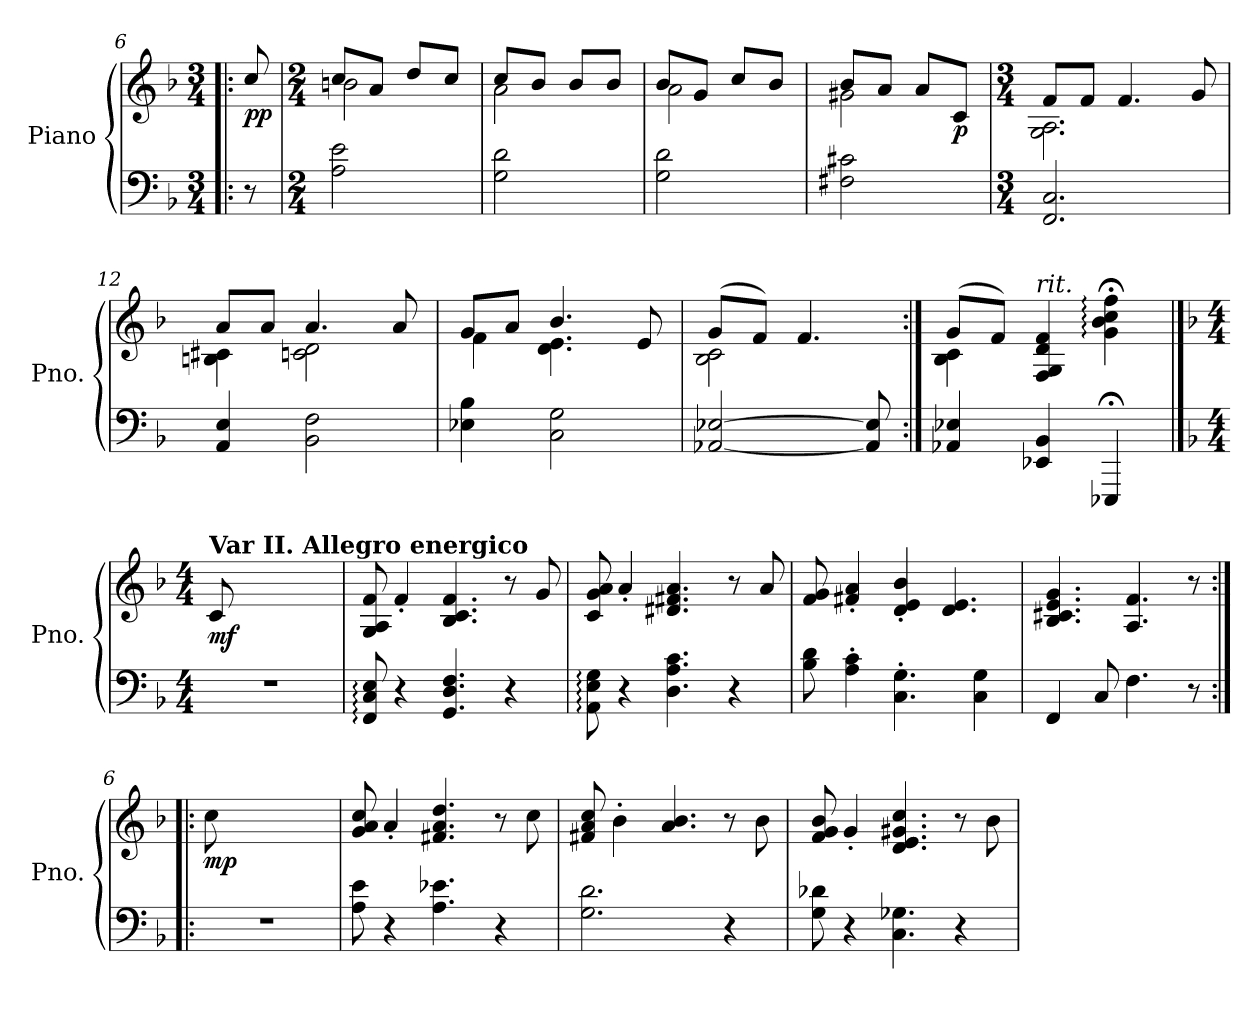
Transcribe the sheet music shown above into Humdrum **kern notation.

**kern	**kern	**dynam
*part1	*part1	*part1
*staff2	*staff1	*staff1/2
*I"Piano	*	*
*I'Pno.	*	*
*clefF4	*clefG2	*
*k[b-]	*k[b-]	*
*M3/4	*M3/4	*
=6!|:	=6!|:	=6!|:
!	!	!LO:DY:b
8r	8cc/	pp
=7	=7	=7
*M2/4	*M2/4	*
*	*^	*
2A\ 2e\	8cc/L	2bn\	.
.	8a/J	.	.
.	8dd/L	.	.
.	8cc/J	.	.
=8	=8	=8	=8
2G\ 2d\	8cc/L	2a\	.
.	8b-/J	.	.
.	8b-/L	.	.
.	8b-/J	.	.
=9	=9	=9	=9
2G\ 2d\	8b-/L	2a\	.
.	8g/J	.	.
.	8cc/L	.	.
.	8b-/J	.	.
!!LO:LB:g=z	!!
=10	=10	=10	=10
2F#X\ 2c#X\	8b-/L	2g#X\	.
.	8a/J	.	.
.	8a/L	.	.
!	!	!	!LO:DY:b
.	8c/J	.	p
=11	=11	=11	=11
*M3/4	*M3/4	*	*
2.FF/ 2.C/	8f/L	2.G\ 2.A\	.
.	8f/J	.	.
.	4.f/	.	.
.	8g/	.	.
=12	=12	=12	=12
4AA/ 4E/	8a/L	4Bn\ 4c#X\	.
.	8a/J	.	.
2BB-\ 2F\	4.a/	2cn\ 2d\	.
.	8a/	.	.
=13	=13	=13	=13
4E-X\ 4B-\	8g/L	4f\	.
.	8a/J	.	.
2C\ 2G\	4.b-/	4.d\ 4.e\	.
.	8e/	8ryy	.
=14	=14	=14	=14
[2AA-X/ [2E-X/	(>8g/L	2B-\ 2c\	.
.	8f/J)	.	.
.	4.f/	.	.
8AA-/] 8E-/]	.	8ryy	.
=15:|!	=15:|!	=15:|!	=15:|!
4AA-X/ 4E-X/	(>8g/L	4B-\ 4c\	.
.	8f/J)	.	.
!	!LO:TX:a:i:t=rit.	!	!
4EE-X/ 4BB-/	4F/ 4G/ 4d/ 4f/	2ryy	.
4EEE-X;/	4g\;<: 4b-\;<: 4cc\;<: 4ff\;<:	.	.
*	*v	*v	*
!!LO:PB:g=z
==1	==1	==1
*k[b-]	*k[b-]	*
*M4/4	*M4/4	*
*	*MM180	*
!	!LO:TX:a:B:t=Var II.  Allegro energico	!
!	!	!LO:DY:b
1r	8c/	mf
.	2..ryy	.
=2	=2	=2
8FF/: 8C/: 8E/:	8G/ 8A/ 8f/	.
4r	4f'/	.
4.GG/ 4.D/ 4.F/	4.B-/ 4.c/ 4.f/	.
4r	8r	.
.	8g/	.
=3	=3	=3
8AA\: 8E\: 8G\:	8c/ 8g/ 8a/	.
4r	4a'/	.
4.D\ 4.A\ 4.c\	4.d#X/ 4.f#X/ 4.a/	.
4r	8r	.
.	8a/	.
=4	=4	=4
8B-\ 8d\	8f/ 8g/	.
4A\' 4c\'	4f#X/' 4a/'	.
4.C\' 4.G\'	4d/' 4e/' 4b-/'	.
.	4.d/ 4.e/	.
4C\ 4G\	.	.
=5	=5	=5
4FF/	4.B-/ 4.c#X/ 4.e/ 4.g/	.
8C/	.	.
4.F\	4.A/ 4.f/	.
8r	8r	.
=6:|!|:	=6:|!|:	=6:|!|:
!	!	!LO:DY:b
1r	8cc\	mp
.	2..ryy	.
=7	=7	=7
8A\ 8e\	8g/ 8a/ 8cc/	.
4r	4a'/	.
4.A\ 4.e-X\	4.f#X/ 4.a/ 4.dd/	.
4r	8r	.
.	8cc\	.
!!LO:LB:g=z
=8	=8	=8
2.G\ 2.d\	8f#X/ 8a/ 8cc/	.
.	4b-'\	.
.	4.a/ 4.b-/	.
4r	8r	.
.	8b-\	.
=9	=9	=9
8G\ 8d-X\	8f/ 8g/ 8b-/	.
4r	4g'/	.
4.C\ 4.G-X\	4.d/ 4.e/ 4.g#X/ 4.cc/	.
4r	8r	.
.	8b-\	.
=	=	=
*-	*-	*-
